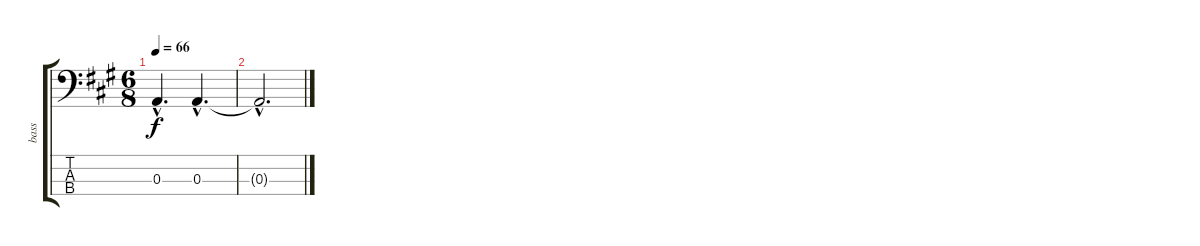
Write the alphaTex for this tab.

\track ("bass" "bass") {instrument electricbassfinger}
\staff {score tabs}
\tuning (G2 D2 A1 E1) {hide}
\ts (6 8)
\tempo 66
\clef f4
\ks f#minor
0.3{hac}.4{d dy f} 0.3{hac}.4{d} |
0.3{hac t}.2{d}
